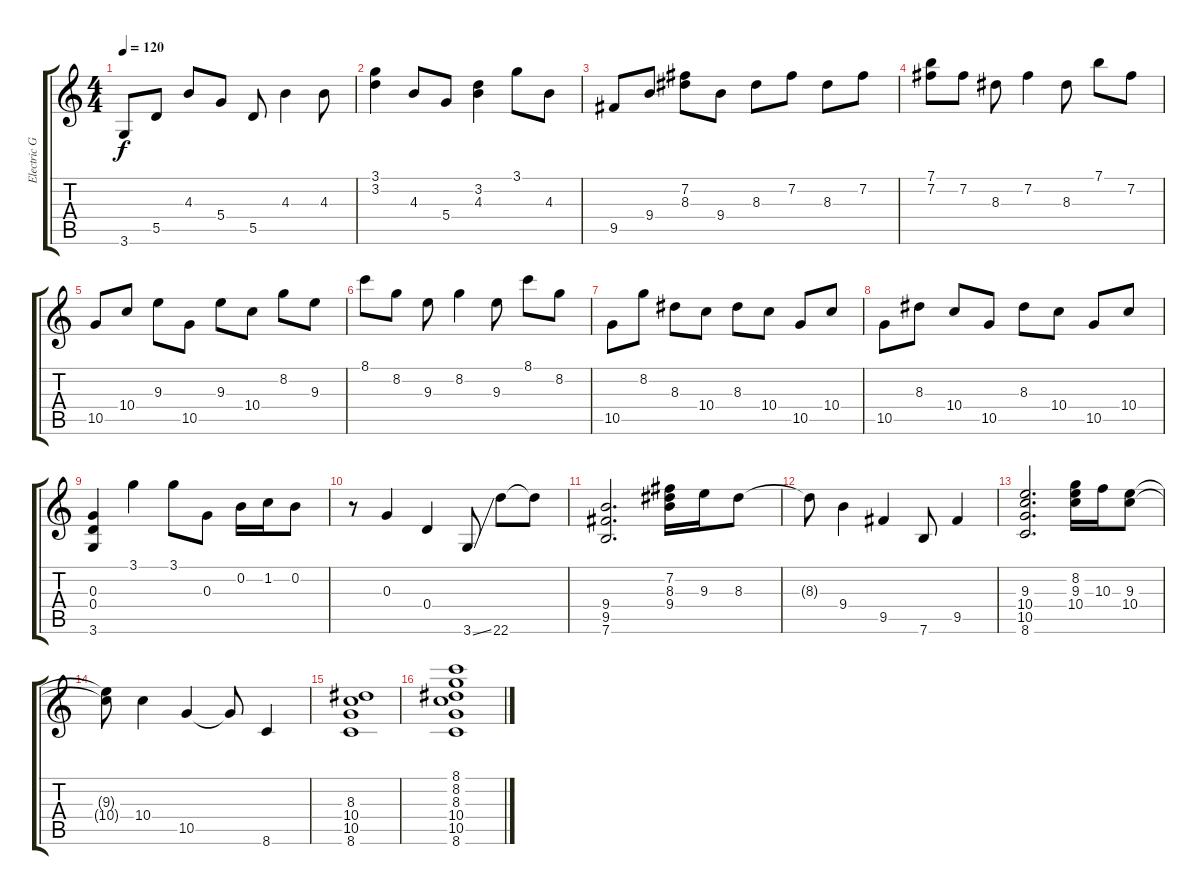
\track ("Electric Guitar" "Electric G") {instrument electricguitarclean}
\staff {score tabs}
\tuning (E4 B3 G3 D3 A2 E2) {hide}
\ts (4 4)
\tempo 120
\clef g2
\ks c
3.6.8{dy f} 5.5.8 4.3.8 5.4.8 5.5.8 4.3.4 4.3.8 |
(3.1 3.2).4 4.3.8 5.4.8 (3.2 4.3).4 3.1.8 4.3.8 |
9.5.8 9.4.8 (7.2 8.3).8 9.4.8 8.3.8 7.2.8 8.3.8 7.2.8 |
(7.1 7.2).8 7.2.8 8.3.8 7.2.4 8.3.8 7.1.8 7.2.8 |
10.5.8 10.4.8 9.3.8 10.5.8 9.3.8 10.4.8 8.2.8 9.3.8 |
8.1.8 8.2.8 9.3.8 8.2.4 9.3.8 8.1.8 8.2.8 |
10.5.8 8.2.8 8.3.8 10.4.8 8.3.8 10.4.8 10.5.8 10.4.8 |
10.5.8 8.3.8 10.4.8 10.5.8 8.3.8 10.4.8 10.5.8 10.4.8 |
(0.3 0.4 3.6).4 3.1.4 3.1.8 0.3.8 0.2.16 1.2.16 0.2.8 |
r.8 0.3.4 0.4.4 3.6{ss}.8 22.6.8 22.6{t}.8 |
(9.4 9.5 7.6).2{d} (7.2 8.3 9.4).16 9.3.16 8.3.8 |
8.3{t}.8 9.4.4 9.5.4 7.6.8 9.5.4 |
(9.3 10.4 10.5 8.6).2{d} (8.2 9.3 10.4).16 10.3.16 (9.3 10.4).8 |
(9.3{t} 10.4{t}).8 10.4.4 10.5.4 10.5{t}.8 8.6.4 |
(8.3 10.4 10.5 8.6).1 |
(8.1 8.2 8.3 10.4 10.5 8.6).1
